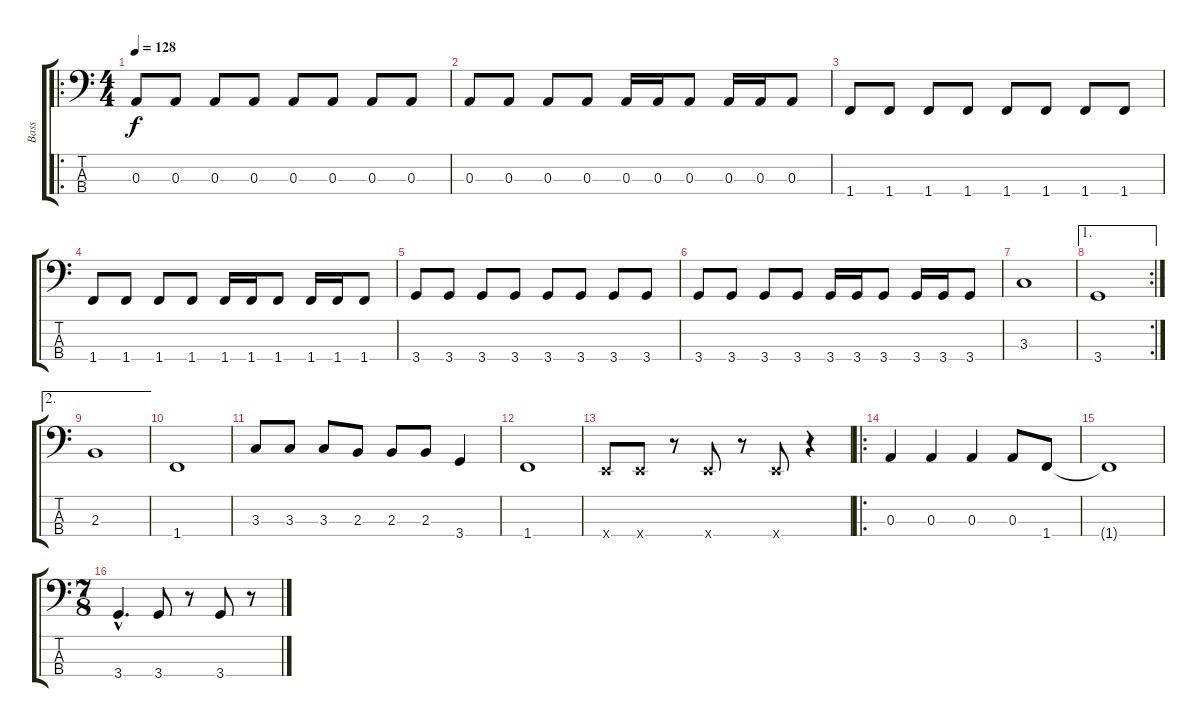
\track ("Bass" "Bass") {instrument electricbasspick}
\staff {score tabs}
\tuning (G2 D2 A1 E1) {hide}
\ro
\ts (4 4)
\tempo 128
\clef f4
\ks c
0.3.8{dy f} 0.3.8 0.3.8 0.3.8 0.3.8 0.3.8 0.3.8 0.3.8 |
0.3.8 0.3.8 0.3.8 0.3.8 0.3.16 0.3.16 0.3.8 0.3.16 0.3.16 0.3.8 |
1.4.8 1.4.8 1.4.8 1.4.8 1.4.8 1.4.8 1.4.8 1.4.8 |
1.4.8 1.4.8 1.4.8 1.4.8 1.4.16 1.4.16 1.4.8 1.4.16 1.4.16 1.4.8 |
3.4.8 3.4.8 3.4.8 3.4.8 3.4.8 3.4.8 3.4.8 3.4.8 |
3.4.8 3.4.8 3.4.8 3.4.8 3.4.16 3.4.16 3.4.8 3.4.16 3.4.16 3.4.8 |
3.3.1 |
\ae 1
\rc 2
3.4.1 |
\ae 2
2.3.1 |
1.4.1 |
3.3.8 3.3.8 3.3.8 2.3.8 2.3.8 2.3.8 3.4.4 |
1.4.1 |
0.4{x}.8 0.4{x}.8 r.8 0.4{x}.8 r.8 0.4{x}.8 r.4 |
\ro
0.3.4 0.3.4 0.3.4 0.3.8 1.4.8 |
1.4{t}.1 |
\ts (7 8)
3.4{hac}.4{d} 3.4.8 r.8 3.4.8 r.8
